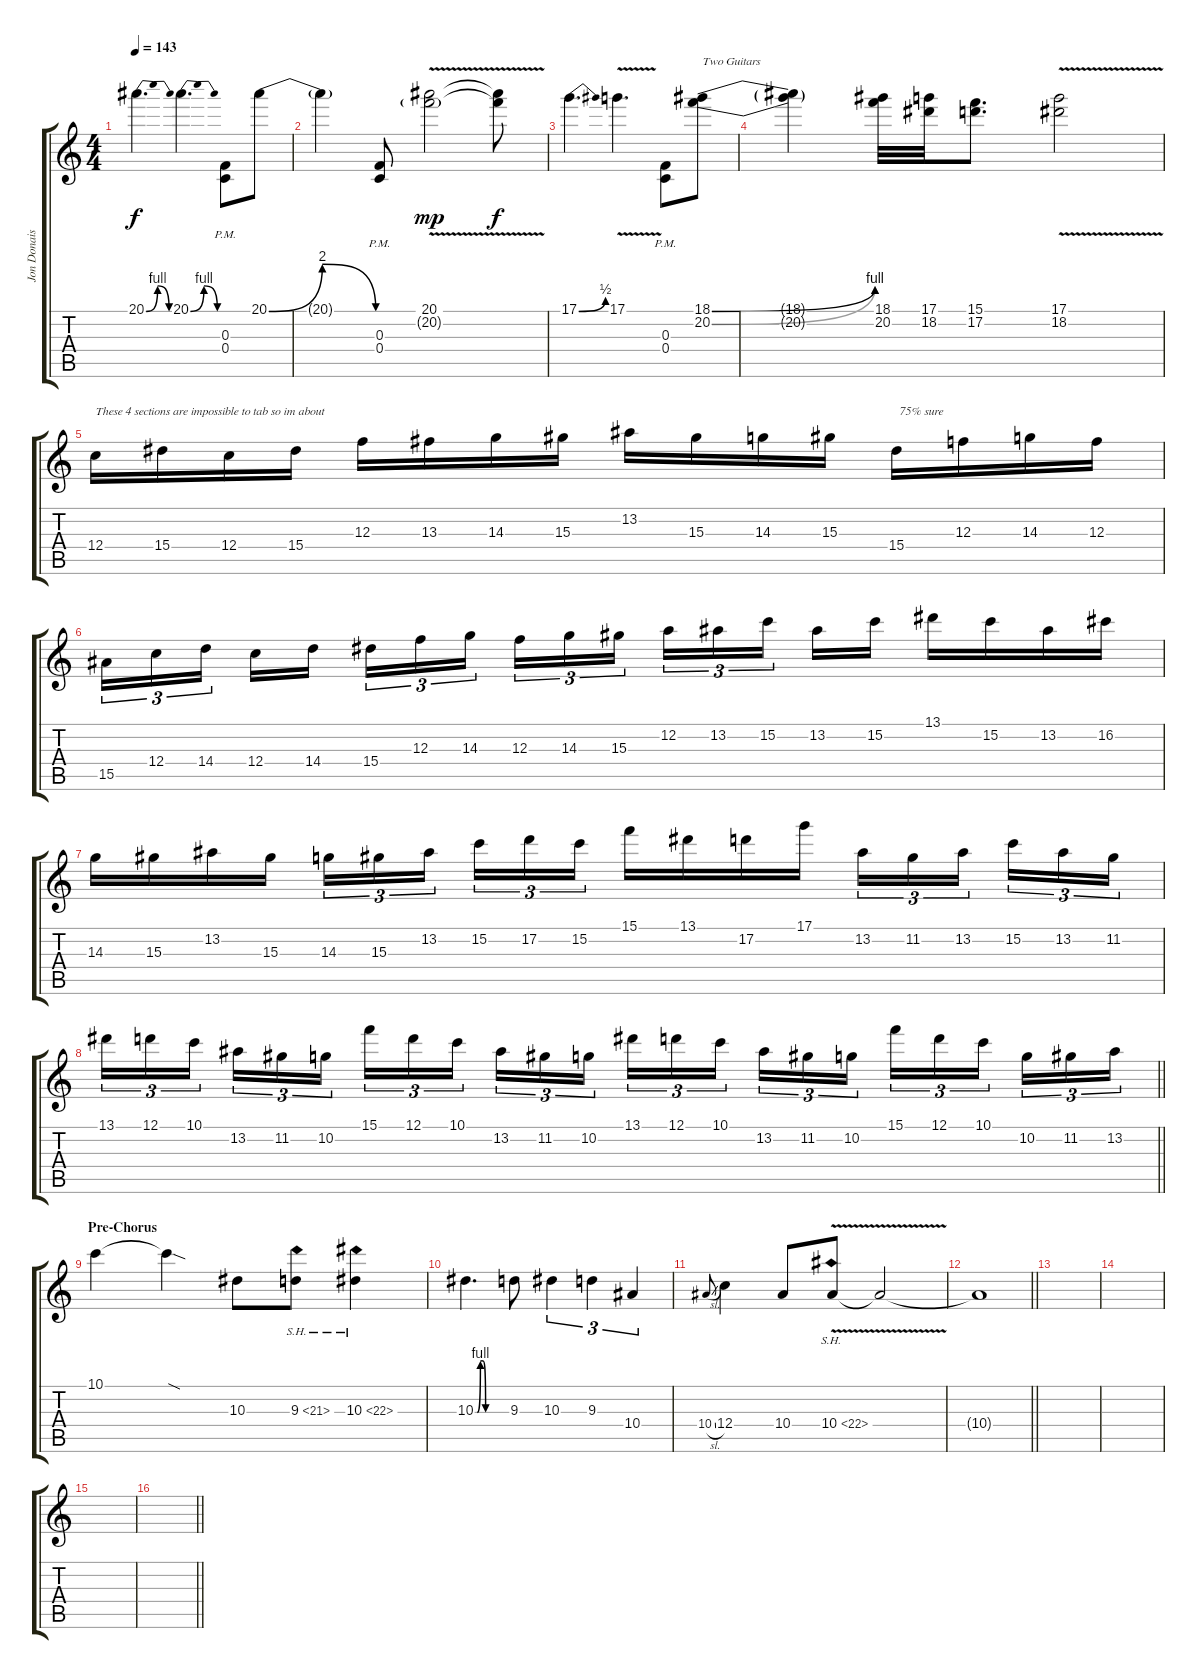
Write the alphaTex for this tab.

\track ("Jon Donais Solo" "Jon Donais") {instrument distortionguitar}
\staff {score tabs}
\tuning (D4 A3 F3 C3 G2 C2) {hide}
\ts (4 4)
\tempo 143
\clef g2
\ks c
20.1{be (bendrelease 0 0 15 4 45 4 60 0)}.4{d dy f} 20.1{be (bendrelease 0 0 10 4 50 4 60 0)}.4{d} (0.3{pm} 0.4{pm}).8 20.1{be (bendrelease 0 0 15 8 45 8 60 0)}.8 |
20.1{t}.4 (0.3{pm} 0.4{pm}).8 (20.1{v} 20.2{v g}).2{dy mp} (20.1{t} 20.2{t}).8{dy f} |
17.1{be (bend 0 0 60 2)}.4{d} 17.1{v}.4{d} (0.3{pm} 0.4{pm}).8 (18.1{be (bend 0 0 60 4)} 20.2{be (bend 0 0 60 4)}).8{txt "Two Guitars"} |
(18.1{t} 20.2{t}).4 (18.1 20.2).32 (17.1 18.2).32 (15.1 17.2).8{d} (17.1{v} 18.2{v}).2 |
12.4.16{txt "These 4 sections are impossible to tab so im about"} 15.4.16 12.4.16 15.4.16 12.3.16 13.3.16 14.3.16 15.3.16 13.2.16 15.3.16 14.3.16 15.3.16 15.4.16{txt " 75% sure"} 12.3.16 14.3.16 12.3.16 |
15.5.16{tu (3 2)} 12.4.16{tu (3 2)} 14.4.16{tu (3 2) beam splitsecondary} 12.4.16 14.4.16 15.4.16{tu (3 2)} 12.3.16{tu (3 2)} 14.3.16{tu (3 2) beam splitsecondary} 12.3.16{tu (3 2)} 14.3.16{tu (3 2)} 15.3.16{tu (3 2)} 12.2.16{tu (3 2)} 13.2.16{tu (3 2)} 15.2.16{tu (3 2) beam splitsecondary} 13.2.16 15.2.16 13.1.16 15.2.16 13.2.16 16.2.16 |
14.3.16 15.3.16 13.2.16 15.3.16 14.3.16{tu (3 2)} 15.3.16{tu (3 2)} 13.2.16{tu (3 2) beam splitsecondary} 15.2.16{tu (3 2)} 17.2.16{tu (3 2)} 15.2.16{tu (3 2)} 15.1.16 13.1.16 17.2.16 17.1.16 13.2.16{tu (3 2)} 11.2.16{tu (3 2)} 13.2.16{tu (3 2) beam splitsecondary} 15.2.16{tu (3 2)} 13.2.16{tu (3 2)} 11.2.16{tu (3 2)} |
\barLineRight lightlight
13.1.16{tu (3 2)} 12.1.16{tu (3 2)} 10.1.16{tu (3 2) beam splitsecondary} 13.2.16{tu (3 2)} 11.2.16{tu (3 2)} 10.2.16{tu (3 2)} 15.1.16{tu (3 2)} 12.1.16{tu (3 2)} 10.1.16{tu (3 2) beam splitsecondary} 13.2.16{tu (3 2)} 11.2.16{tu (3 2)} 10.2.16{tu (3 2)} 13.1.16{tu (3 2)} 12.1.16{tu (3 2)} 10.1.16{tu (3 2) beam splitsecondary} 13.2.16{tu (3 2)} 11.2.16{tu (3 2)} 10.2.16{tu (3 2)} 15.1.16{tu (3 2)} 12.1.16{tu (3 2)} 10.1.16{tu (3 2) beam splitsecondary} 10.2.16{tu (3 2)} 11.2.16{tu (3 2)} 13.2.16{tu (3 2)} |
\section ("" "Pre-Chorus")
10.1.4 10.1{sod t}.4 10.3.8 9.3{sh 12}.8 10.3{sh 12}.4 |
10.3{be (custom 0 0 4 0 10 4 15 4 20 0 30 0 60 0)}.4{d} 9.3.8 10.3.4{tu (3 2)} 9.3.4{tu (3 2)} 10.4.4{tu (3 2)} |
10.4{sl}.8{gr onbeat} 12.4.4 10.4.8 10.4{sh 12 v}.8 10.4{t}.2 |
\barLineRight lightlight
10.4{t}.1 |
|
|
|
\barLineRight lightlight
